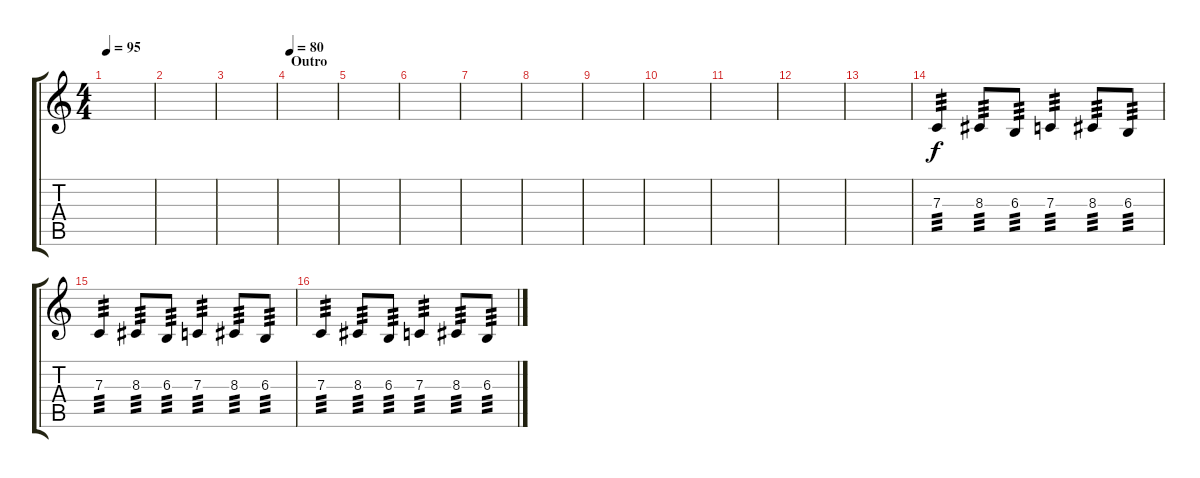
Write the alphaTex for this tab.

\track "" {instrument pad2warm}
\staff {score tabs}
\tuning (D4 A3 F3 C3 G2 C2) {hide}
\ts (4 4)
\tempo 95
\clef g2
\ks c
|
|
|
\section ("" "Outro")
\tempo 80
|
|
|
|
|
|
|
|
|
|
7.3.4{tp 3 instrument distortionguitar} 8.3.8{tp 3} 6.3.8{tp 3} 7.3.4{tp 3} 8.3.8{tp 3} 6.3.8{tp 3} |
7.3.4{tp 3} 8.3.8{tp 3} 6.3.8{tp 3} 7.3.4{tp 3} 8.3.8{tp 3} 6.3.8{tp 3} |
7.3.4{tp 3} 8.3.8{tp 3} 6.3.8{tp 3} 7.3.4{tp 3} 8.3.8{tp 3} 6.3.8{tp 3}
